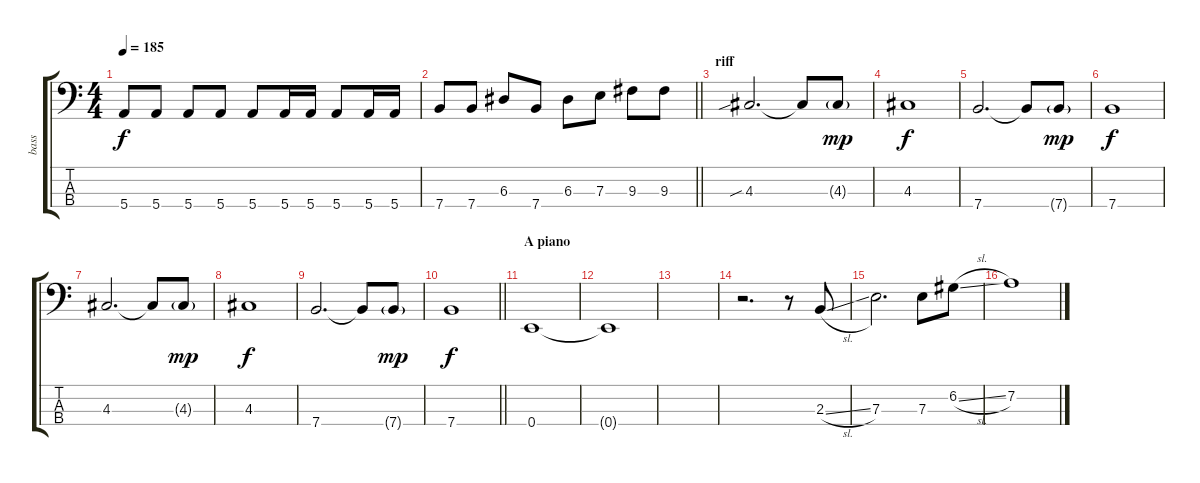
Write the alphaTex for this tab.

\track ("bass" "bass") {instrument electricbassfinger}
\staff {score tabs}
\tuning (G2 D2 A1 E1) {hide}
\ts (4 4)
\tempo 185
\clef f4
\ks c
5.4.8{dy f} 5.4.8 5.4.8 5.4.8 5.4.8 5.4.16 5.4.16 5.4.8 5.4.16 5.4.16 |
\barLineRight lightlight
7.4.8 7.4.8 6.3.8 7.4.8 6.3.8 7.3.8 9.3.8 9.3.8 |
\section ("" "riff")
4.3{sib}.2{d} 4.3{t}.8 4.3{g}.8{dy mp} |
4.3.1{dy f} |
7.4.2{d} 7.4{t}.8 7.4{g}.8{dy mp} |
7.4.1{dy f} |
4.3.2{d} 4.3{t}.8 4.3{g}.8{dy mp} |
4.3.1{dy f} |
7.4.2{d} 7.4{t}.8 7.4{g}.8{dy mp} |
\barLineRight lightlight
7.4.1{dy f} |
\section ("" "A piano")
0.4.1 |
0.4{t}.1 |
|
r.2{d} r.8 2.3{sl}.8 |
7.3.2{d} 7.3.8 6.2{sl}.8 |
7.2.1
